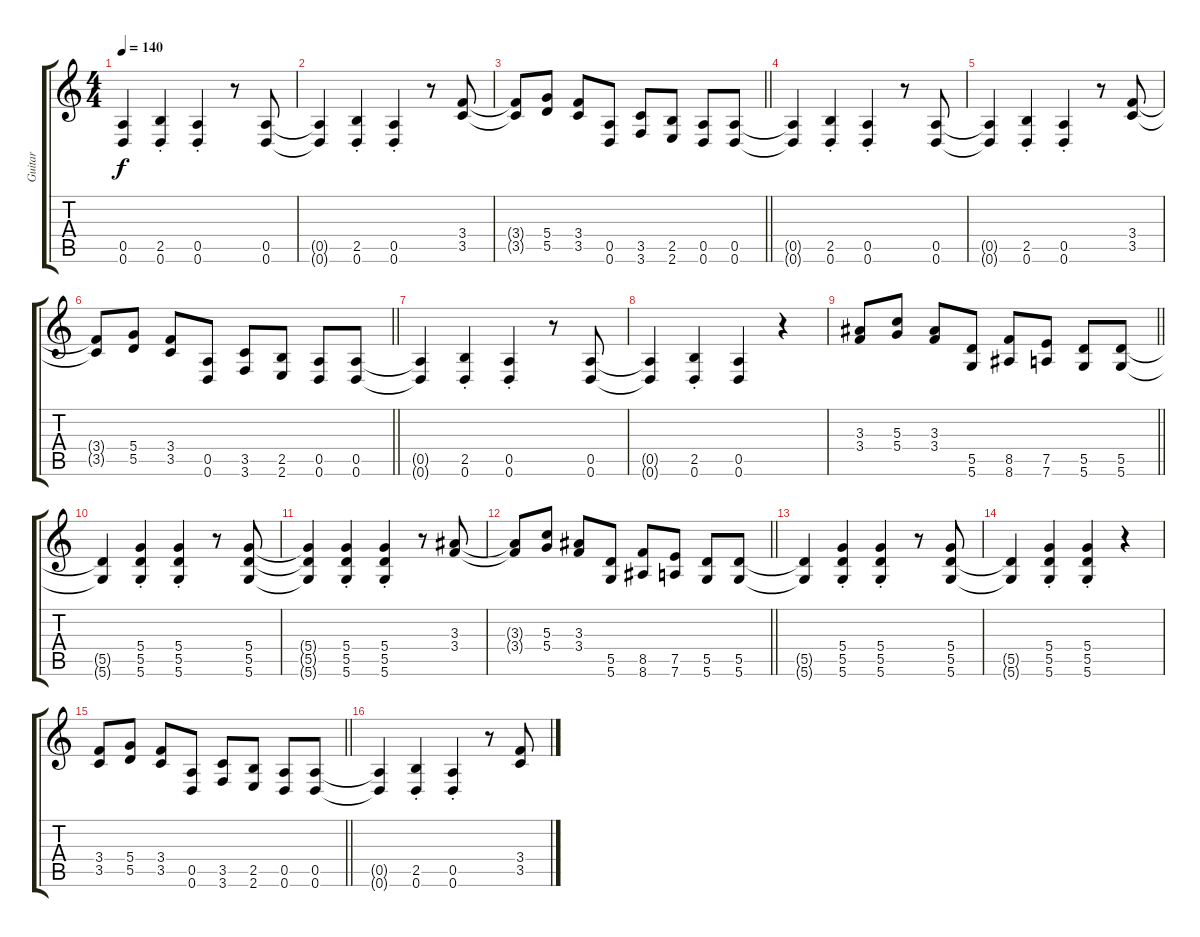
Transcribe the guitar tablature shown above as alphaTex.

\track ("Guitar" "Guitar") {instrument overdrivenguitar}
\staff {score tabs}
\tuning (E4 B3 G3 D3 A2 D2) {hide}
\ts (4 4)
\tempo 140
\clef g2
\ks c
(0.5{t} 0.6{t}).4{dy f} (2.5{st} 0.6{st}).4 (0.5{st} 0.6{st}).4 r.8 (0.5 0.6).8 |
(0.5{t} 0.6{t}).4 (2.5{st} 0.6{st}).4 (0.5{st} 0.6{st}).4 r.8 (3.4 3.5).8 |
\barLineRight lightlight
(3.4{t} 3.5{t}).8 (5.4 5.5).8 (3.4 3.5).8 (0.5 0.6).8 (3.5 3.6).8 (2.5 2.6).8 (0.5 0.6).8 (0.5 0.6).8 |
(0.5{t} 0.6{t}).4 (2.5{st} 0.6{st}).4 (0.5{st} 0.6{st}).4 r.8 (0.5 0.6).8 |
(0.5{t} 0.6{t}).4 (2.5{st} 0.6{st}).4 (0.5{st} 0.6{st}).4 r.8 (3.4 3.5).8 |
\barLineRight lightlight
(3.4{t} 3.5{t}).8 (5.4 5.5).8 (3.4 3.5).8 (0.5 0.6).8 (3.5 3.6).8 (2.5 2.6).8 (0.5 0.6).8 (0.5 0.6).8 |
(0.5{t} 0.6{t}).4 (2.5{st} 0.6{st}).4 (0.5{st} 0.6{st}).4 r.8 (0.5 0.6).8 |
(0.5{t} 0.6{t}).4 (2.5{st} 0.6{st}).4 (0.5 0.6).4 r.4 |
\barLineRight lightlight
(3.3 3.4).8 (5.3 5.4).8 (3.3 3.4).8 (5.5 5.6).8 (8.5 8.6).8 (7.5 7.6).8 (5.5 5.6).8 (5.5 5.6).8 |
(5.5{t} 5.6{t}).4 (5.4{st} 5.5{st} 5.6{st}).4 (5.4{st} 5.5{st} 5.6{st}).4 r.8 (5.4 5.5 5.6).8 |
(5.4{t} 5.5{t} 5.6{t}).4 (5.4{st} 5.5{st} 5.6{st}).4 (5.4{st} 5.5{st} 5.6{st}).4 r.8 (3.3 3.4).8 |
\barLineRight lightlight
(3.3{t} 3.4{t}).8 (5.3 5.4).8 (3.3 3.4).8 (5.5 5.6).8 (8.5 8.6).8 (7.5 7.6).8 (5.5 5.6).8 (5.5 5.6).8 |
(5.5{t} 5.6{t}).4 (5.4{st} 5.5{st} 5.6{st}).4 (5.4{st} 5.5{st} 5.6{st}).4 r.8 (5.4 5.5 5.6).8 |
(5.5{t} 5.6{t}).4 (5.4{st} 5.5{st} 5.6{st}).4 (5.4{st} 5.5{st} 5.6{st}).4 r.4 |
\barLineRight lightlight
(3.4 3.5).8 (5.4 5.5).8 (3.4 3.5).8 (0.5 0.6).8 (3.5 3.6).8 (2.5 2.6).8 (0.5 0.6).8 (0.5 0.6).8 |
(0.5{t} 0.6{t}).4 (2.5{st} 0.6{st}).4 (0.5{st} 0.6{st}).4 r.8 (3.4 3.5).8
